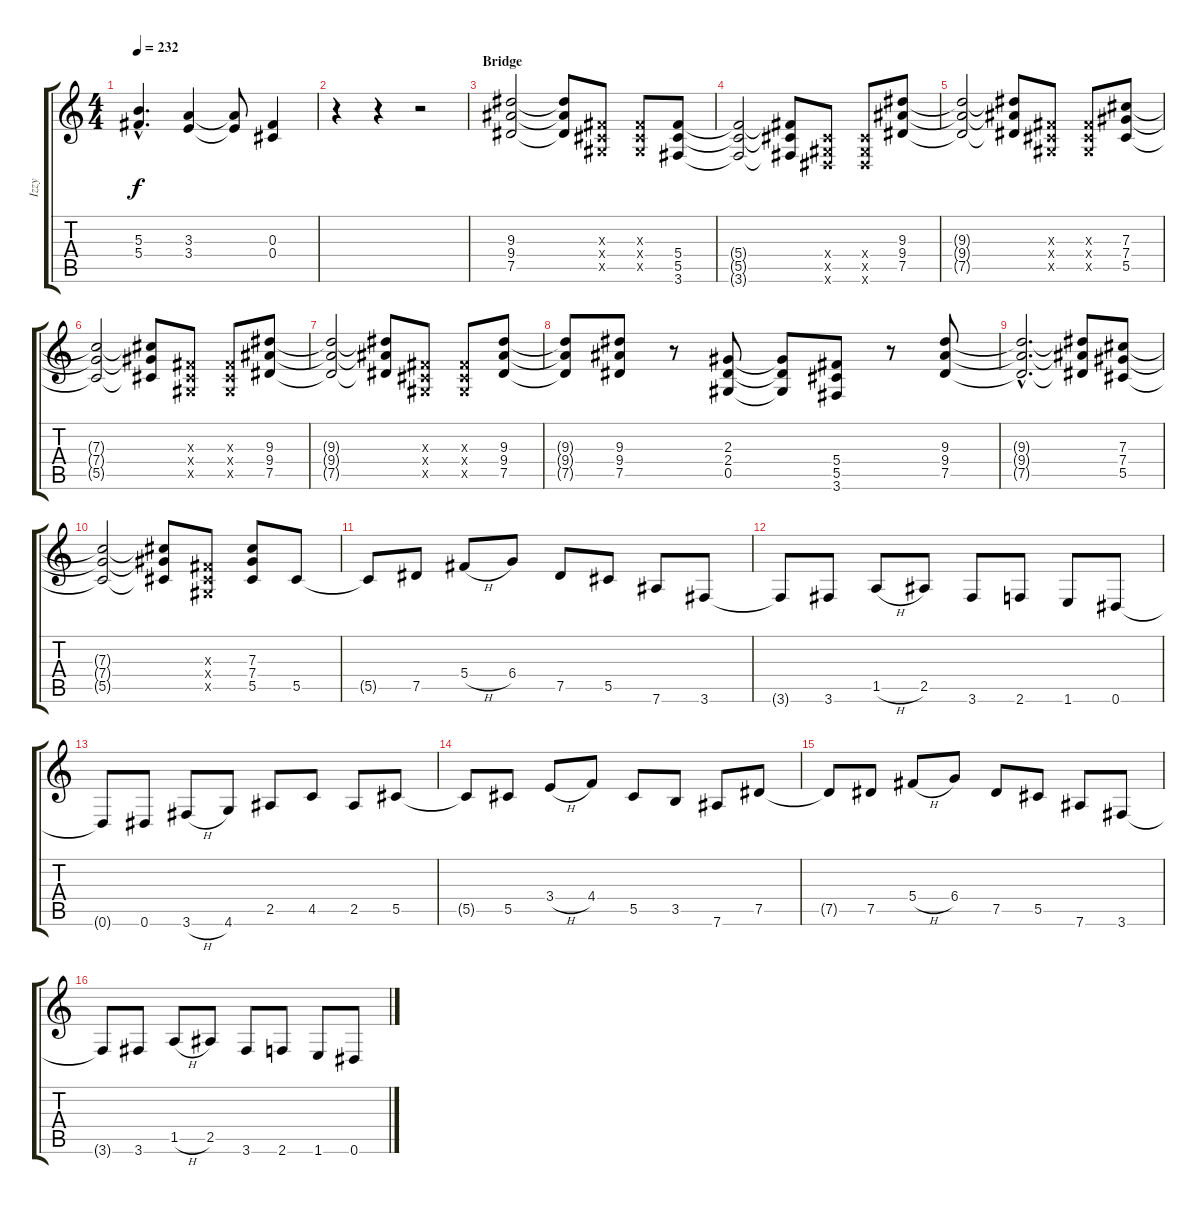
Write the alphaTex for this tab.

\track ("Izzy" "Izzy") {instrument distortionguitar}
\staff {score tabs}
\tuning (Eb4 Bb3 Gb3 Db3 Ab2 Eb2) {hide}
\ts (4 4)
\tempo 232
\clef g2
\ks c
(5.3{hac} 5.4{hac}).4{d dy f} (3.3 3.4).4 (3.3{t} 3.4{t}).8 (0.3 0.4).4 |
r.4 r.4 r.2 |
\section ("" "Bridge")
(9.3 9.4 7.5).2 (9.3{t} 9.4{t} 7.5{t}).8 (0.3{x} 0.4{x} 0.5{x}).8 (0.3{x} 0.4{x} 0.5{x}).8 (5.4 5.5 3.6).8 |
(5.4{t} 5.5{t} 3.6{t}).2 (5.4{t} 5.5{t} 3.6{t}).8 (0.4{x} 0.5{x} 0.6{x}).8 (0.4{x} 0.5{x} 0.6{x}).8 (9.3 9.4 7.5).8 |
(9.3{t} 9.4{t} 7.5{t}).2 (9.3{t} 9.4{t} 7.5{t}).8 (0.3{x} 0.4{x} 0.5{x}).8 (0.3{x} 0.4{x} 0.5{x}).8 (7.3 7.4 5.5).8 |
(7.3{t} 7.4{t} 5.5{t}).2 (7.3{t} 7.4{t} 5.5{t}).8 (0.3{x} 0.4{x} 0.5{x}).8 (0.3{x} 0.4{x} 0.5{x}).8 (9.3 9.4 7.5).8 |
(9.3{t} 9.4{t} 7.5{t}).2 (9.3{t} 9.4{t} 7.5{t}).8 (0.3{x} 0.4{x} 0.5{x}).8 (0.3{x} 0.4{x} 0.5{x}).8 (9.3 9.4 7.5).8 |
(9.3{t} 9.4{t} 7.5{t}).8 (9.3 9.4 7.5).8 r.8 (2.3 2.4 0.5).8 (2.3{t} 2.4{t} 0.5{t}).8 (5.4 5.5 3.6).8 r.8 (9.3 9.4 7.5).8 |
(9.3{hac t} 9.4{hac t} 7.5{hac t}).2{d} (9.3{t} 9.4{t} 7.5{t}).8 (7.3 7.4 5.5).8 |
(7.3{t} 7.4{t} 5.5{t}).2 (7.3{t} 7.4{t} 5.5{t}).8 (0.3{x} 0.4{x} 0.5{x}).8 (7.3 7.4 5.5).8 5.5.8 |
5.5{t}.8 7.5.8 5.4{h}.8 6.4.8 7.5.8 5.5.8 7.6.8 3.6.8 |
3.6{t}.8 3.6.8 1.5{h}.8 2.5.8 3.6.8 2.6.8 1.6.8 0.6.8 |
0.6{t}.8 0.6.8 3.6{h}.8 4.6.8 2.5.8 4.5.8 2.5.8 5.5.8 |
5.5{t}.8 5.5.8 3.4{h}.8 4.4.8 5.5.8 3.5.8 7.6.8 7.5.8 |
7.5{t}.8 7.5.8 5.4{h}.8 6.4.8 7.5.8 5.5.8 7.6.8 3.6.8 |
3.6{t}.8 3.6.8 1.5{h}.8 2.5.8 3.6.8 2.6.8 1.6.8 0.6.8
